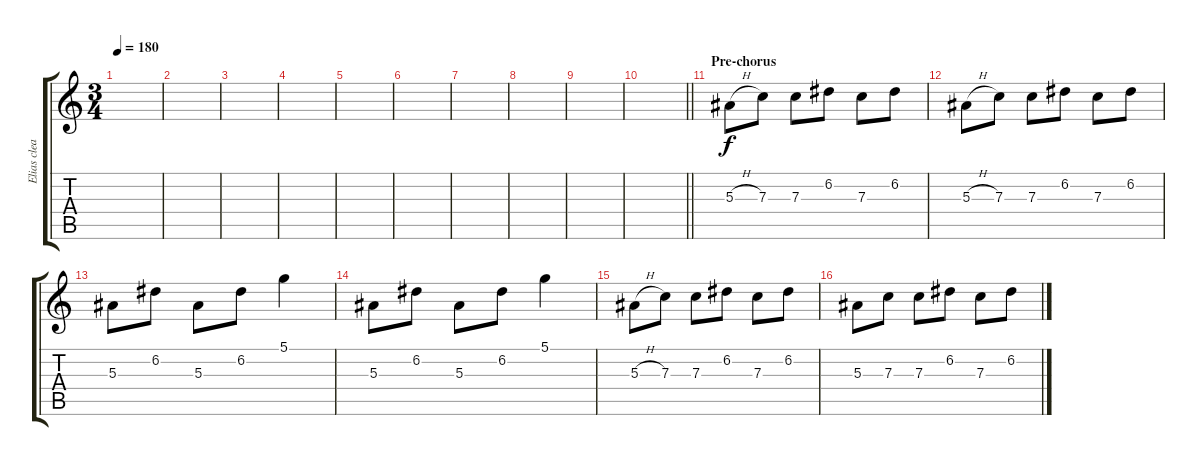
\track ("Elias clean" "Elias clea") {instrument electricguitarclean}
\staff {score tabs}
\tuning (D4 A3 F3 C3 G2 C2) {hide}
\ts (3 4)
\tempo 180
\clef g2
\ks c
|
|
|
|
|
|
|
|
|
\barLineRight lightlight
|
\section ("" "Pre-chorus")
5.3{h}.8 7.3.8 7.3.8 6.2.8 7.3.8 6.2.8 |
5.3{h}.8 7.3.8 7.3.8 6.2.8 7.3.8 6.2.8 |
5.3.8 6.2.8 5.3.8 6.2.8 5.1.4 |
5.3.8 6.2.8 5.3.8 6.2.8 5.1.4 |
5.3{h}.8 7.3.8 7.3.8 6.2.8 7.3.8 6.2.8 |
5.3.8 7.3.8 7.3.8 6.2.8 7.3.8 6.2.8
